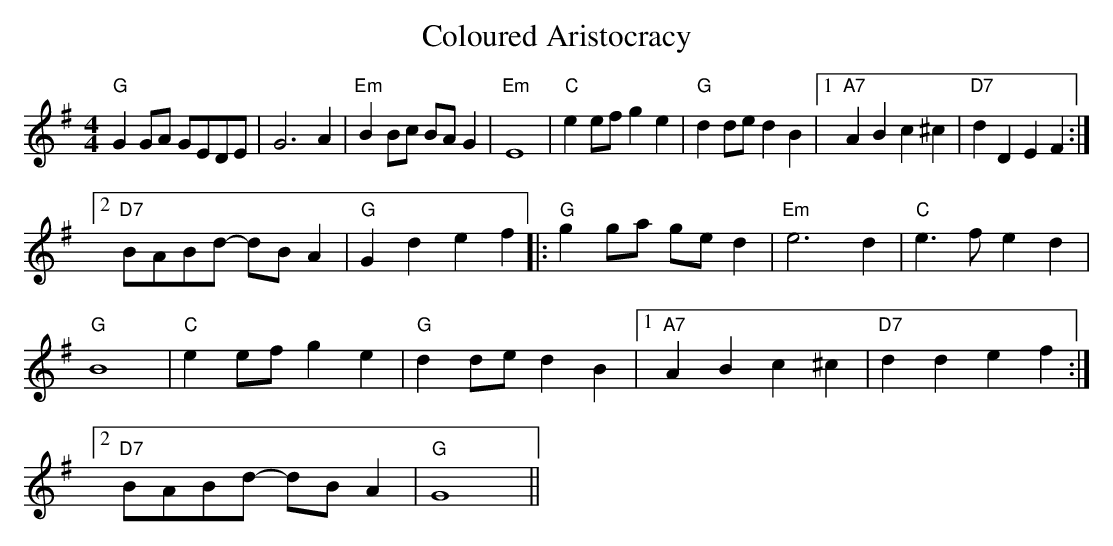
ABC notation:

X:1
T:Coloured Aristocracy
M:4/4
L:1/4
K:G
"G"GG/2A/2 G/2E/2D/2E/2|G3A|"Em"BB/2c/2 B/2A/2G|"Em"E4|"C"ee/2f/2 ge|\
"G"dd/2e/2 dB| [1"A7"AB c^c|"D7"dD EF:|
[2"D7"B/2A/2B/2d/2 -d/2B/2A|"G"Gd ef|:"G"gg/2a/2 g/2e/2d|"Em"e3d|\
"C"e3/2f/2 ed|
"G"B4|"C"ee/2f/2 ge|"G"dd/2e/2 dB| [1"A7"AB c^c|"D7"dd ef:|
[2"D7"B/2A/2B/2d/2 -d/2B/2A|"G"G4||
